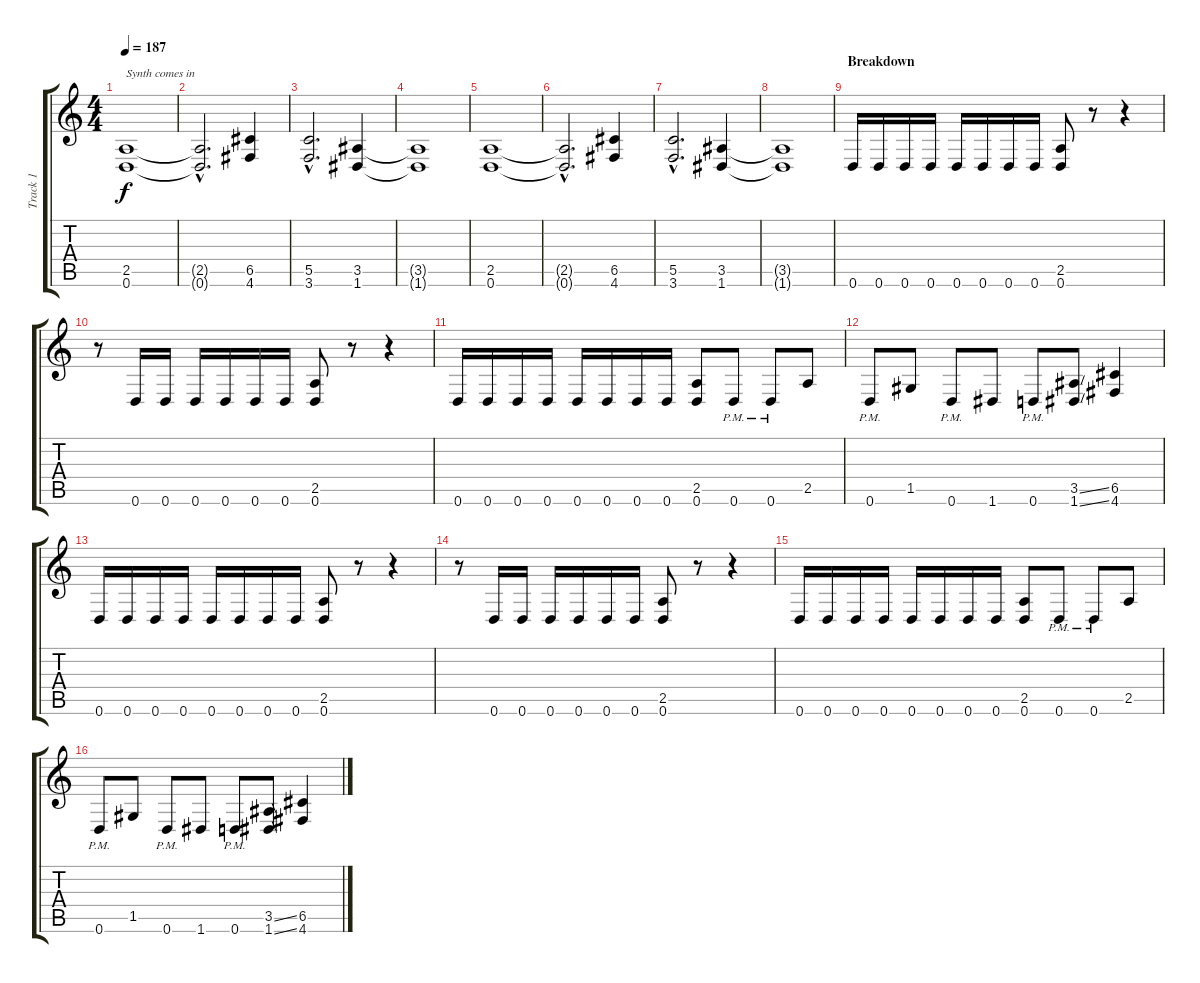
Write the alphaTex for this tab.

\track ("Track 1" "Track 1") {instrument distortionguitar}
\staff {score tabs}
\tuning (D4 A3 F3 C3 G2 D2) {hide}
\ts (4 4)
\tempo 187
\clef g2
\ks c
(2.5 0.6).1{txt "Synth comes in" dy f} |
(2.5{hac t} 0.6{hac t}).2{d} (6.5 4.6).4 |
(5.5{hac} 3.6{hac}).2{d} (3.5 1.6).4 |
(3.5{t} 1.6{t}).1 |
(2.5 0.6).1 |
(2.5{hac t} 0.6{hac t}).2{d} (6.5 4.6).4 |
(5.5{hac} 3.6{hac}).2{d} (3.5 1.6).4 |
(3.5{t} 1.6{t}).1 |
\section ("" "Breakdown")
0.6.16 0.6.16 0.6.16 0.6.16 0.6.16 0.6.16 0.6.16 0.6.16 (2.5 0.6).8 r.8 r.4 |
r.8 0.6.16 0.6.16 0.6.16 0.6.16 0.6.16 0.6.16 (2.5 0.6).8 r.8 r.4 |
0.6.16 0.6.16 0.6.16 0.6.16 0.6.16 0.6.16 0.6.16 0.6.16 (2.5 0.6).8 0.6{pm}.8 0.6{pm}.8 2.5.8 |
0.6{pm}.8 1.5.8 0.6{pm}.8 1.6.8 0.6{pm}.8 (3.5{ss} 1.6{ss}).8 (6.5 4.6).4 |
0.6.16 0.6.16 0.6.16 0.6.16 0.6.16 0.6.16 0.6.16 0.6.16 (2.5 0.6).8 r.8 r.4 |
r.8 0.6.16 0.6.16 0.6.16 0.6.16 0.6.16 0.6.16 (2.5 0.6).8 r.8 r.4 |
0.6.16 0.6.16 0.6.16 0.6.16 0.6.16 0.6.16 0.6.16 0.6.16 (2.5 0.6).8 0.6{pm}.8 0.6{pm}.8 2.5.8 |
0.6{pm}.8 1.5.8 0.6{pm}.8 1.6.8 0.6{pm}.8 (3.5{ss} 1.6{ss}).8 (6.5 4.6).4
